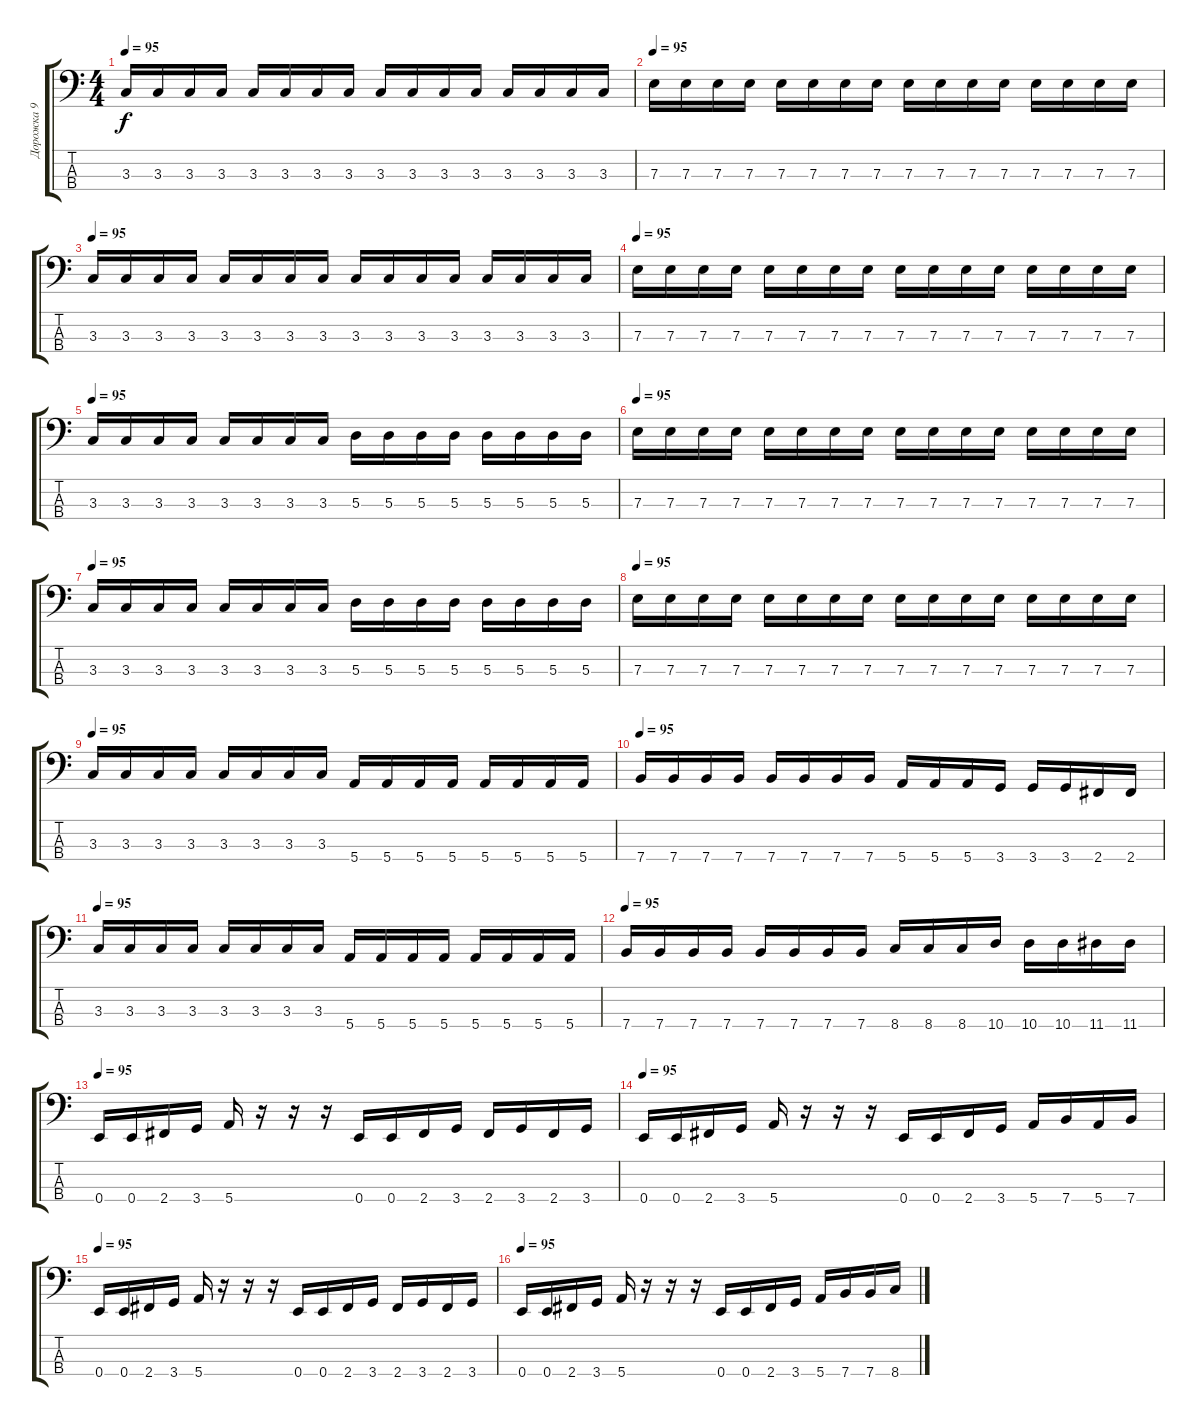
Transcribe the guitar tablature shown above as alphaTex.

\track ("Дорожка 9" "Дорожка 9") {instrument slapbass2}
\staff {score tabs}
\tuning (G2 D2 A1 E1) {hide}
\ts (4 4)
\tempo 95
\clef f4
\ks c
3.3.16{dy f} 3.3.16 3.3.16 3.3.16 3.3.16 3.3.16 3.3.16 3.3.16 3.3.16 3.3.16 3.3.16 3.3.16 3.3.16 3.3.16 3.3.16 3.3.16 |
\tempo 95
7.3.16 7.3.16 7.3.16 7.3.16 7.3.16 7.3.16 7.3.16 7.3.16 7.3.16 7.3.16 7.3.16 7.3.16 7.3.16 7.3.16 7.3.16 7.3.16 |
\tempo 95
3.3.16 3.3.16 3.3.16 3.3.16 3.3.16 3.3.16 3.3.16 3.3.16 3.3.16 3.3.16 3.3.16 3.3.16 3.3.16 3.3.16 3.3.16 3.3.16 |
\tempo 95
7.3.16 7.3.16 7.3.16 7.3.16 7.3.16 7.3.16 7.3.16 7.3.16 7.3.16 7.3.16 7.3.16 7.3.16 7.3.16 7.3.16 7.3.16 7.3.16 |
\tempo 95
3.3.16 3.3.16 3.3.16 3.3.16 3.3.16 3.3.16 3.3.16 3.3.16 5.3.16 5.3.16 5.3.16 5.3.16 5.3.16 5.3.16 5.3.16 5.3.16 |
\tempo 95
7.3.16 7.3.16 7.3.16 7.3.16 7.3.16 7.3.16 7.3.16 7.3.16 7.3.16 7.3.16 7.3.16 7.3.16 7.3.16 7.3.16 7.3.16 7.3.16 |
\tempo 95
3.3.16 3.3.16 3.3.16 3.3.16 3.3.16 3.3.16 3.3.16 3.3.16 5.3.16 5.3.16 5.3.16 5.3.16 5.3.16 5.3.16 5.3.16 5.3.16 |
\tempo 95
7.3.16 7.3.16 7.3.16 7.3.16 7.3.16 7.3.16 7.3.16 7.3.16 7.3.16 7.3.16 7.3.16 7.3.16 7.3.16 7.3.16 7.3.16 7.3.16 |
\tempo 95
3.3.16 3.3.16 3.3.16 3.3.16 3.3.16 3.3.16 3.3.16 3.3.16 5.4.16 5.4.16 5.4.16 5.4.16 5.4.16 5.4.16 5.4.16 5.4.16 |
\tempo 95
7.4.16 7.4.16 7.4.16 7.4.16 7.4.16 7.4.16 7.4.16 7.4.16 5.4.16 5.4.16 5.4.16 3.4.16 3.4.16 3.4.16 2.4.16 2.4.16 |
\tempo 95
3.3.16 3.3.16 3.3.16 3.3.16 3.3.16 3.3.16 3.3.16 3.3.16 5.4.16 5.4.16 5.4.16 5.4.16 5.4.16 5.4.16 5.4.16 5.4.16 |
\tempo 95
7.4.16 7.4.16 7.4.16 7.4.16 7.4.16 7.4.16 7.4.16 7.4.16 8.4.16 8.4.16 8.4.16 10.4.16 10.4.16 10.4.16 11.4.16 11.4.16 |
\tempo 95
0.4.16 0.4.16 2.4.16 3.4.16 5.4.16 r.16 r.16 r.16 0.4.16 0.4.16 2.4.16 3.4.16 2.4.16 3.4.16 2.4.16 3.4.16 |
\tempo 95
0.4.16 0.4.16 2.4.16 3.4.16 5.4.16 r.16 r.16 r.16 0.4.16 0.4.16 2.4.16 3.4.16 5.4.16 7.4.16 5.4.16 7.4.16 |
\tempo 95
0.4.16 0.4.16 2.4.16 3.4.16 5.4.16 r.16 r.16 r.16 0.4.16 0.4.16 2.4.16 3.4.16 2.4.16 3.4.16 2.4.16 3.4.16 |
\tempo 95
0.4.16 0.4.16 2.4.16 3.4.16 5.4.16 r.16 r.16 r.16 0.4.16 0.4.16 2.4.16 3.4.16 5.4.16 7.4.16 7.4.16 8.4.16
